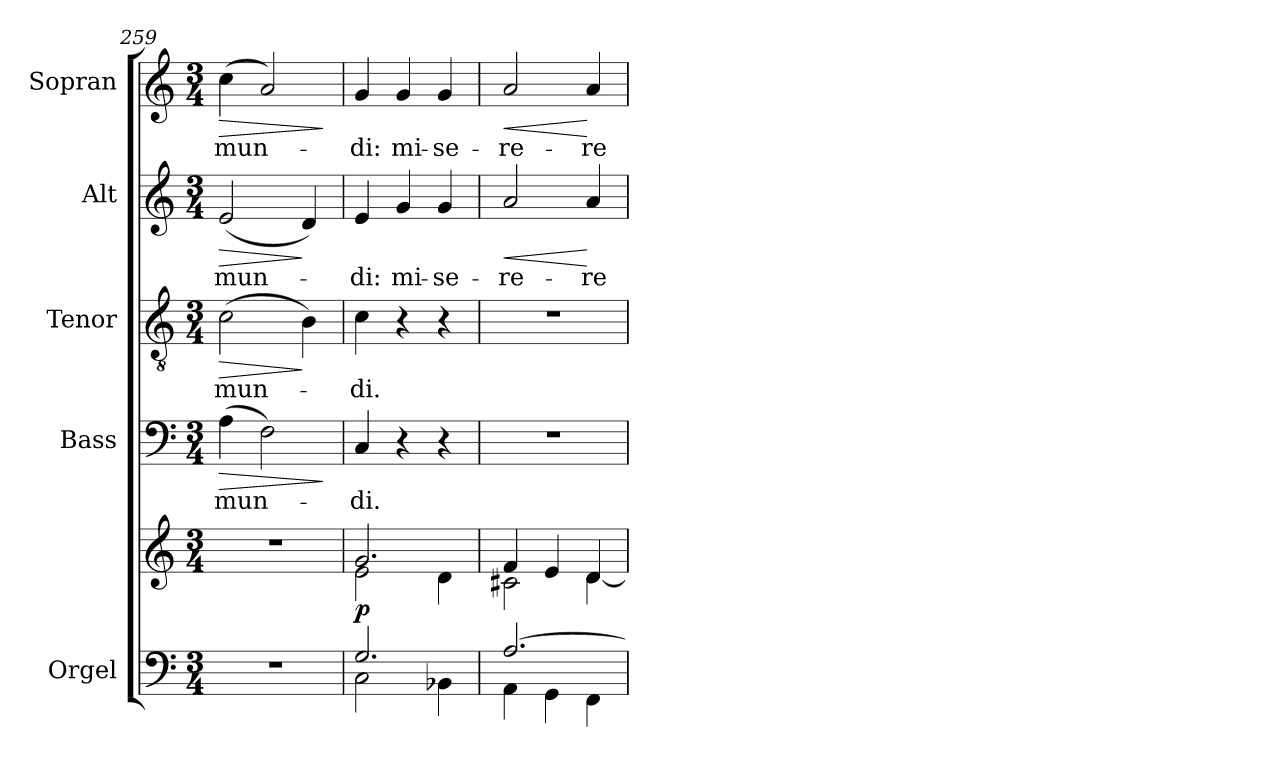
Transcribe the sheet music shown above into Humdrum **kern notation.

**kern	**kern	**dynam	**kern	**text	**dynam	**kern	**text	**dynam	**kern	**text	**dynam	**kern	**text	**dynam
*part5	*part5	*part5	*part4	*part4	*part4	*part3	*part3	*part3	*part2	*part2	*part2	*part1	*part1	*part1
*staff6	*staff5	*staff5/6	*staff4	*staff4	*staff4	*staff3	*staff3	*staff3	*staff2	*staff2	*staff2	*staff1	*staff1	*staff1
*I"Orgel	*	*	*I"Bass	*	*	*I"Tenor	*	*	*I"Alt	*	*	*I"Sopran	*	*
*I'Org.	*	*	*I'B.	*	*	*I'T.	*	*	*I'A.	*	*	*I'S.	*	*
*clefF4	*clefG2	*	*clefF4	*	*	*clefGv2	*	*	*clefG2	*	*	*clefG2	*	*
*k[]	*k[]	*	*k[]	*	*	*k[]	*	*	*k[]	*	*	*k[]	*	*
*C:	*C:	*	*C:	*	*	*C:	*	*	*C:	*	*	*C:	*	*
*M3/4	*M3/4	*	*M3/4	*	*	*M3/4	*	*	*M3/4	*	*	*M3/4	*	*
=259	=259	=259	=259	=259	=259	=259	=259	=259	=259	=259	=259	=259	=259	=259
!	!	!	!	!LO:LY:b	!LO:HP:b	!	!LO:LY:b	!LO:HP:b	!	!LO:LY:b	!LO:HP:b	!	!LO:LY:b	!LO:HP:b
2.r	2.r	.	(>4A\	mun-	>	(>2c\	mun-	>	(<2e/	mun-	>	(>4cc\	mun-	>
.	.	.	2F\)	.	.	.	.	.	.	.	.	2a/)	.	.
.	.	.	.	.	.	4B\)	.	]	4d/)	.	]	.	.	.
.	.	.	.	.	]	.	.	.	.	.	.	.	.	]
=260	=260	=260	=260	=260	=260	=260	=260	=260	=260	=260	=260	=260	=260	=260
*^	*^	*	*	*	*	*	*	*	*	*	*	*	*	*
!	!	!	!	!LO:DY:b	!	!LO:LY:b	!	!	!LO:LY:b	!	!	!LO:LY:b	!	!	!LO:LY:b	!
2.G/	2C\	2.g/	2e\	p	4C/	-di.	.	4c\	-di.	.	4e/	-di:	.	4g/	-di:	.
!	!	!	!	!	!	!	!	!	!	!	!	!LO:LY:b	!	!	!LO:LY:b	!
.	.	.	.	.	4r	.	.	4r	.	.	4g/	mi-	.	4g/	mi-	.
!	!	!	!	!	!	!	!	!	!	!	!	!LO:LY:b	!	!	!LO:LY:b	!
.	4BB-X\	.	4d\	.	4r	.	.	4r	.	.	4g/	-se-	.	4g/	-se-	.
=261	=261	=261	=261	=261	=261	=261	=261	=261	=261	=261	=261	=261	=261	=261	=261	=261
!	!	!	!	!	!	!	!	!	!	!	!	!LO:LY:b	!LO:HP:b	!	!	!
!	!	!	!	!	!	!	!	!	!	!	!	!	!LO:HP:n=1:b	!	!LO:LY:b	!LO:HP:b
!	!	!	!	!	!	!	!	!	!	!	!	!	!	!	!	!LO:HP:n=1:b
[>2.A/	4AA\	4f/	2c#X\	.	2.r	.	.	2.r	.	.	2a/	-re-	< >	2a/	-re-	< >
.	4GG\	4e/	.	.	.	.	.	.	.	.	.	.	.	.	.	.
!	!	!	!	!	!	!	!	!	!	!	!	!LO:LY:b	!	!	!LO:LY:b	!
.	4FF\	4d/	[<4d\	.	.	.	.	.	.	.	4a/	-re	[	4a/	-re	[
*v	*v	*	*	*	*	*	*	*	*	*	*	*	*	*	*	*
*	*v	*v	*	*	*	*	*	*	*	*	*	*	*	*	*
.	.	.	.	.	.	.	.	.	.	.	]	.	.	]
=	=	=	=	=	=	=	=	=	=	=	=	=	=	=
*-	*-	*-	*-	*-	*-	*-	*-	*-	*-	*-	*-	*-	*-	*-
